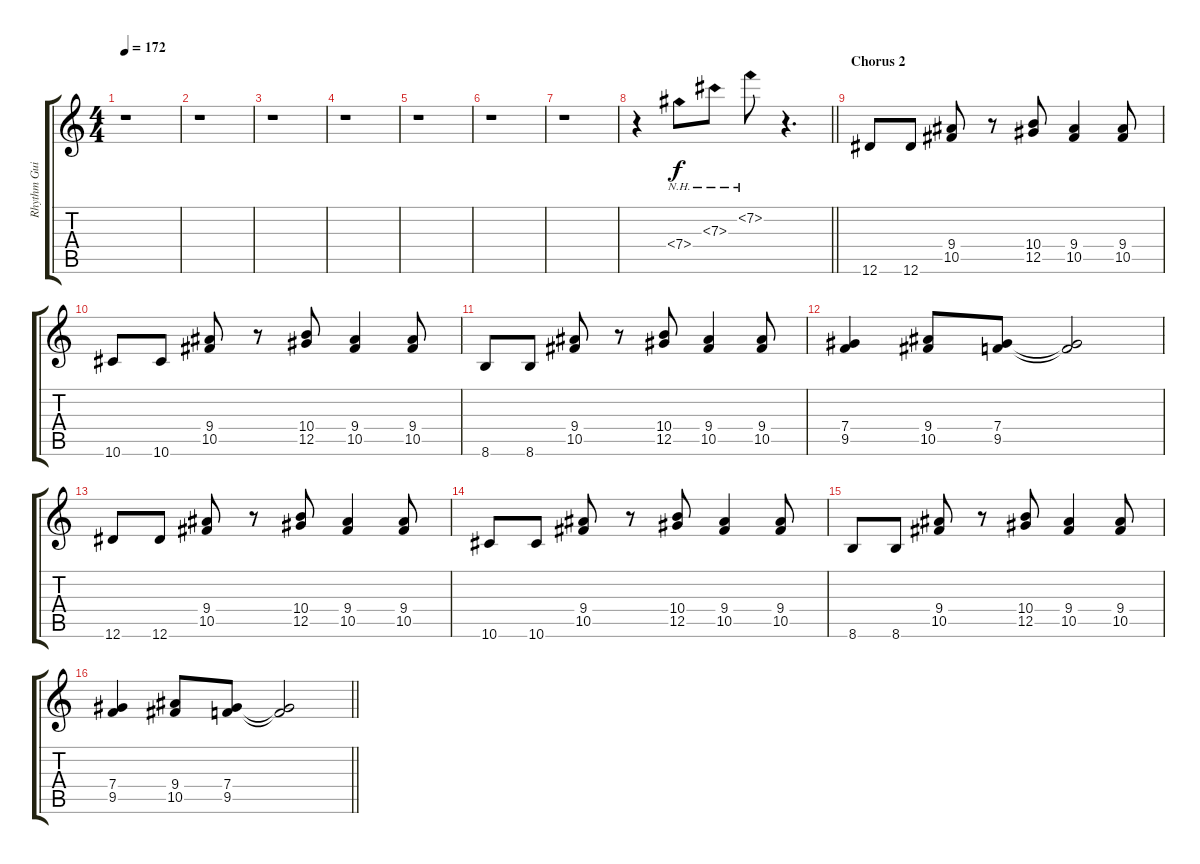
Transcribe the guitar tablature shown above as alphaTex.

\track ("Rhythm Guitar 2: Pata " "Rhythm Gui") {instrument distortionguitar}
\staff {score tabs}
\tuning (Eb4 Bb3 Gb3 Db3 Ab2 Eb2) {hide}
\ts (4 4)
\tempo 172
\clef g2
\ks c
r.1{dy f} |
r.1 |
r.1 |
r.1 |
r.1 |
r.1 |
r.1 |
\barLineRight lightlight
r.4{volume 11} 7.4{nh}.8 7.3{nh}.8 7.2{nh}.8 r.4{d} |
\section ("" "Chorus 2")
12.6.8 12.6.8 (9.4 10.5).8 r.8 (10.4 12.5).8 (9.4 10.5).4 (9.4 10.5).8 |
10.6.8 10.6.8 (9.4 10.5).8 r.8 (10.4 12.5).8 (9.4 10.5).4 (9.4 10.5).8 |
8.6.8 8.6.8 (9.4 10.5).8 r.8 (10.4 12.5).8 (9.4 10.5).4 (9.4 10.5).8 |
(7.4 9.5).4 (9.4 10.5).8 (7.4 9.5).8 (7.4{t} 9.5{t}).2 |
12.6.8 12.6.8 (9.4 10.5).8 r.8 (10.4 12.5).8 (9.4 10.5).4 (9.4 10.5).8 |
10.6.8 10.6.8 (9.4 10.5).8 r.8 (10.4 12.5).8 (9.4 10.5).4 (9.4 10.5).8 |
8.6.8 8.6.8 (9.4 10.5).8 r.8 (10.4 12.5).8 (9.4 10.5).4 (9.4 10.5).8 |
\barLineRight lightlight
(7.4 9.5).4 (9.4 10.5).8 (7.4 9.5).8 (7.4{t} 9.5{t}).2
